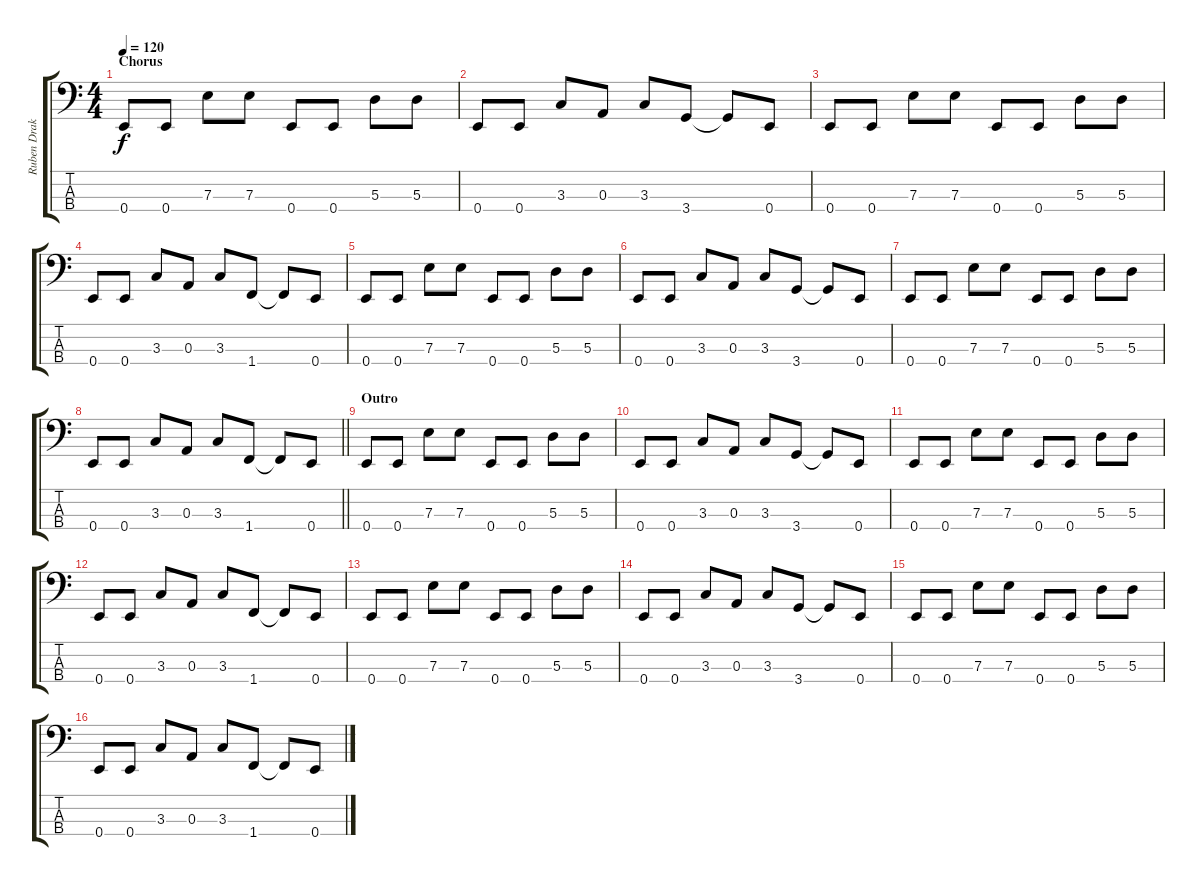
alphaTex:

\track ("Ruben Drake" "Ruben Drak") {instrument electricbasspick}
\staff {score tabs}
\tuning (G2 D2 A1 E1) {hide}
\ts (4 4)
\section ("" "Chorus")
\tempo 120
\clef f4
\ks c
0.4.8{dy f} 0.4.8 7.3.8 7.3.8 0.4.8 0.4.8 5.3.8 5.3.8 |
0.4.8 0.4.8 3.3.8 0.3.8 3.3.8 3.4.8 3.4{t}.8 0.4.8 |
0.4.8 0.4.8 7.3.8 7.3.8 0.4.8 0.4.8 5.3.8 5.3.8 |
0.4.8 0.4.8 3.3.8 0.3.8 3.3.8 1.4.8 1.4{t}.8 0.4.8 |
0.4.8 0.4.8 7.3.8 7.3.8 0.4.8 0.4.8 5.3.8 5.3.8 |
0.4.8 0.4.8 3.3.8 0.3.8 3.3.8 3.4.8 3.4{t}.8 0.4.8 |
0.4.8 0.4.8 7.3.8 7.3.8 0.4.8 0.4.8 5.3.8 5.3.8 |
\barLineRight lightlight
0.4.8 0.4.8 3.3.8 0.3.8 3.3.8 1.4.8 1.4{t}.8 0.4.8 |
\section ("" "Outro")
0.4.8 0.4.8 7.3.8 7.3.8 0.4.8 0.4.8 5.3.8 5.3.8 |
0.4.8 0.4.8 3.3.8 0.3.8 3.3.8 3.4.8 3.4{t}.8 0.4.8 |
0.4.8 0.4.8 7.3.8 7.3.8 0.4.8 0.4.8 5.3.8 5.3.8 |
0.4.8 0.4.8 3.3.8 0.3.8 3.3.8 1.4.8 1.4{t}.8 0.4.8 |
0.4.8 0.4.8 7.3.8 7.3.8 0.4.8 0.4.8 5.3.8 5.3.8 |
0.4.8 0.4.8 3.3.8 0.3.8 3.3.8 3.4.8 3.4{t}.8 0.4.8 |
0.4.8 0.4.8 7.3.8 7.3.8 0.4.8 0.4.8 5.3.8 5.3.8 |
0.4.8 0.4.8 3.3.8 0.3.8 3.3.8 1.4.8 1.4{t}.8 0.4.8
